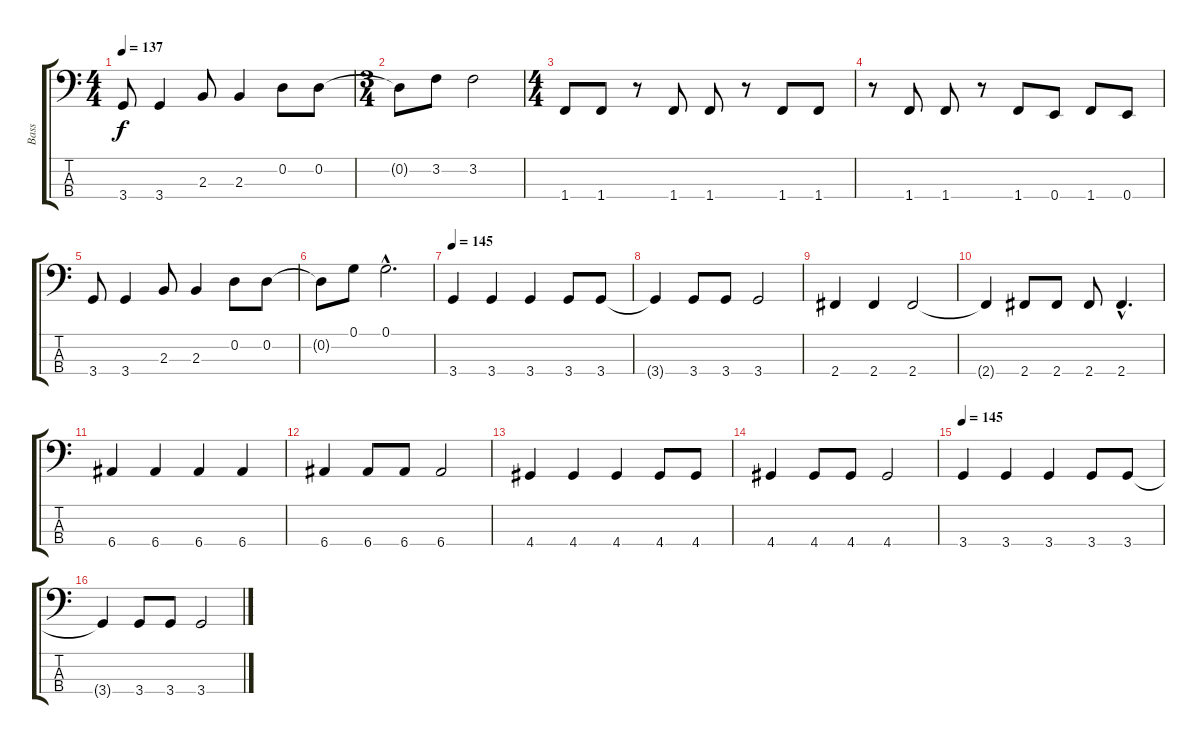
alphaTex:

\track ("Bass" "Bass") {instrument electricbasspick}
\staff {score tabs}
\tuning (G2 D2 A1 E1) {hide}
\ts (4 4)
\tempo 137
\clef f4
\ks c
3.4.8{dy f} 3.4.4 2.3.8 2.3.4 0.2.8 0.2.8 |
\ts (3 4)
0.2{t}.8 3.2.8 3.2.2 |
\ts (4 4)
1.4.8 1.4.8 r.8 1.4.8 1.4.8 r.8 1.4.8 1.4.8 |
r.8 1.4.8 1.4.8 r.8 1.4.8 0.4.8 1.4.8 0.4.8 |
3.4.8 3.4.4 2.3.8 2.3.4 0.2.8 0.2.8 |
0.2{t}.8 0.1.8 0.1{hac}.2{d} |
\tempo 145
3.4.4 3.4.4 3.4.4 3.4.8 3.4.8 |
3.4{t}.4 3.4.8 3.4.8 3.4.2 |
2.4.4 2.4.4 2.4.2 |
2.4{t}.4 2.4.8 2.4.8 2.4.8 2.4{hac}.4{d} |
6.4.4 6.4.4 6.4.4 6.4.4 |
6.4.4 6.4.8 6.4.8 6.4.2 |
4.4.4 4.4.4 4.4.4 4.4.8 4.4.8 |
4.4.4 4.4.8 4.4.8 4.4.2 |
\tempo 145
3.4.4 3.4.4 3.4.4 3.4.8 3.4.8 |
3.4{t}.4 3.4.8 3.4.8 3.4.2
